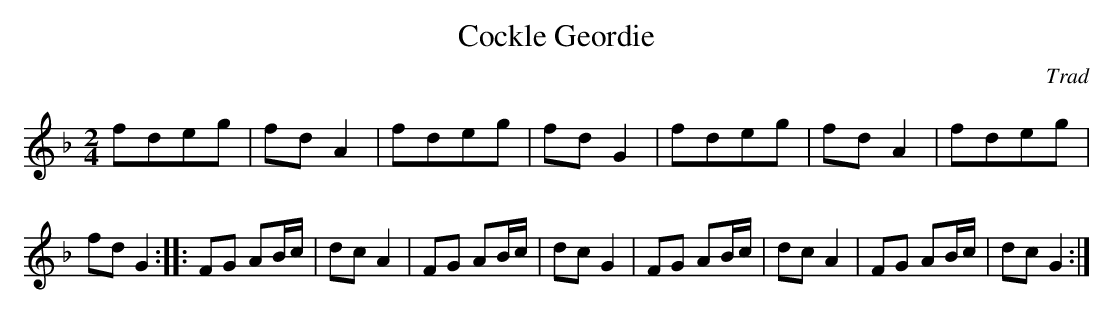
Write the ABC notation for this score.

X:1
T:Cockle Geordie
C:Trad
M:2/4
K:F
f2d2e2g2|f2d2 A4|f2d2e2g2|f2d2 G4|f2d2e2g2|f2d2 A4|f2d2e2g2|f2d2 G4::\
F2G2 A2Bc|d2c2 A4 |F2G2 A2Bc|d2c2 G4 |F2G2 A2Bc|d2c2 A4 |F2G2 A2Bc|d2c2 G4 :|
